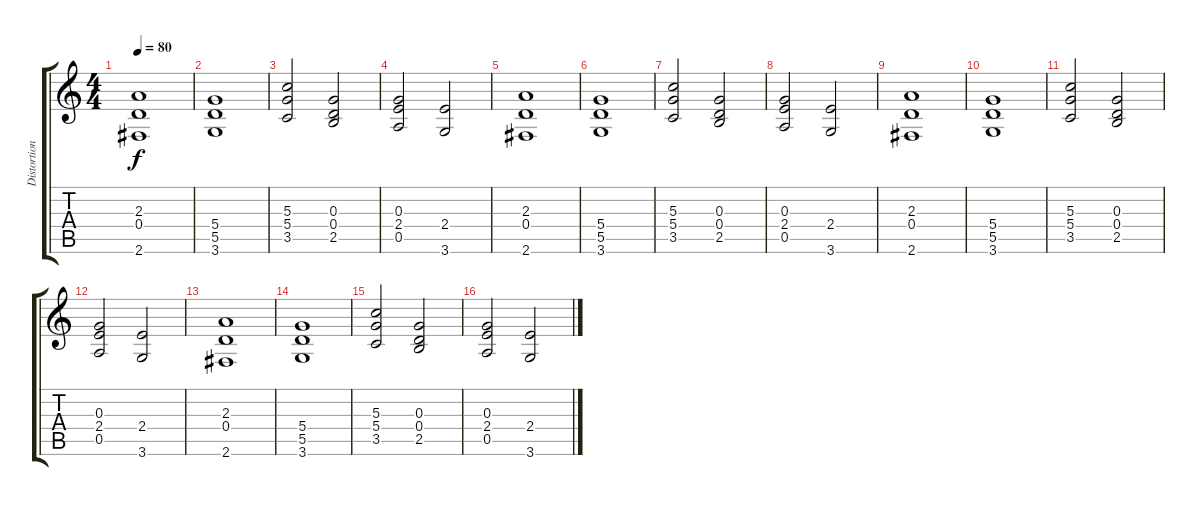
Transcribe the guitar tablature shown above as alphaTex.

\track ("Distortion" "Distortion") {instrument distortionguitar}
\staff {score tabs}
\tuning (E4 B3 G3 D3 A2 E2) {hide}
\ts (4 4)
\tempo 80
\clef g2
\ks c
(2.3 0.4 2.6).1{dy f} |
(5.4 5.5 3.6).1 |
(5.3 5.4 3.5).2 (0.3 0.4 2.5).2 |
(0.3 2.4 0.5).2 (2.4 3.6).2 |
(2.3 0.4 2.6).1 |
(5.4 5.5 3.6).1 |
(5.3 5.4 3.5).2 (0.3 0.4 2.5).2 |
(0.3 2.4 0.5).2 (2.4 3.6).2 |
(2.3 0.4 2.6).1 |
(5.4 5.5 3.6).1 |
(5.3 5.4 3.5).2 (0.3 0.4 2.5).2 |
(0.3 2.4 0.5).2 (2.4 3.6).2 |
(2.3 0.4 2.6).1 |
(5.4 5.5 3.6).1 |
(5.3 5.4 3.5).2 (0.3 0.4 2.5).2 |
(0.3 2.4 0.5).2 (2.4 3.6).2
